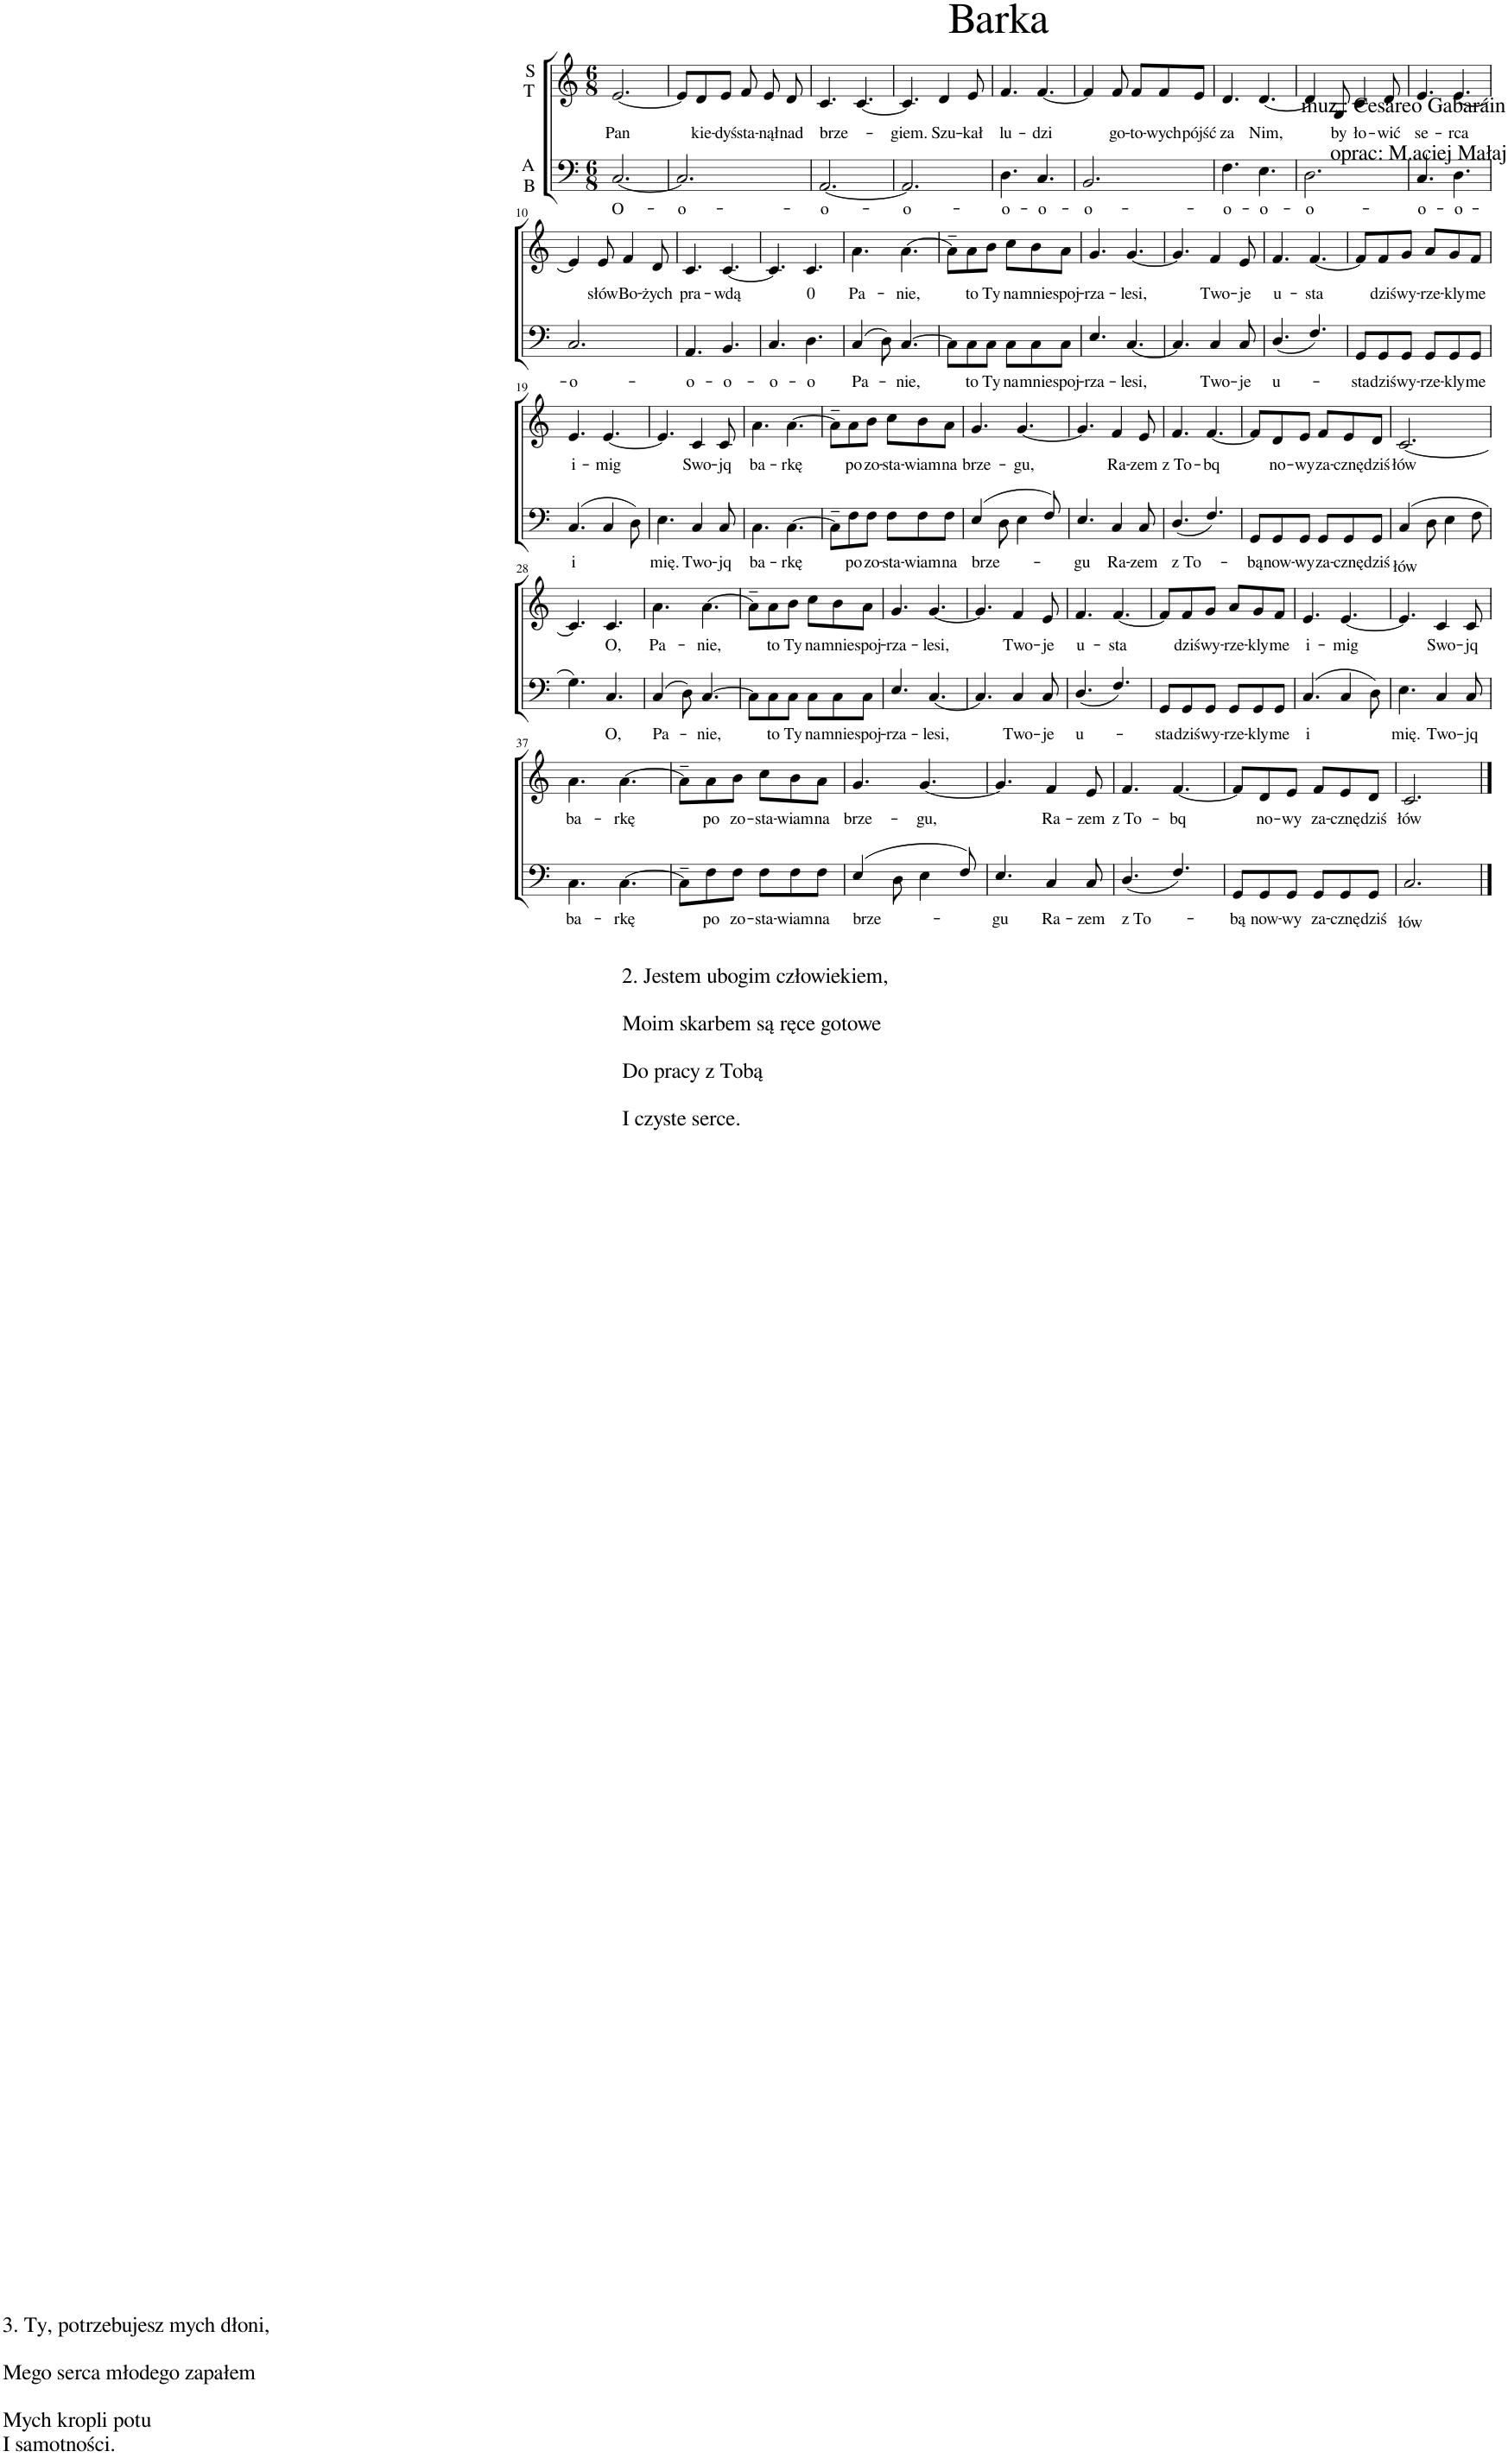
**kern	**text	**kern	**text
*part2	*part2	*part1	*part1
*staff2	*staff2	*staff1	*staff1
*I"A B	*	*I"S T	*
*clefF4	*	*clefG2	*
*k[]	*	*k[]	*
*M6/8	*	*M6/8	*
=1	=1	=1	=1
!	!LO:LY:b	!	!LO:LY:b
[2.C/	O-	[2.e/	Pan
=2	=2	=2	=2
!	!LO:LY:b	!	!
2.C/]	-o-	8e/L]	.
!	!	!	!LO:LY:b
.	.	8d/	kie-
!	!	!	!LO:LY:b
.	.	8e/J	-dyś
!	!	!	!LO:LY:b
.	.	8f/	sta-
!	!	!	!LO:LY:b
.	.	8e/	-nął
!	!	!	!LO:LY:b
.	.	8d/	nad
=3	=3	=3	=3
!	!LO:LY:b	!	!LO:LY:b
[2.AA/	-o-	4.c/	brze-
.	.	[4.c/	.
=4	=4	=4	=4
!	!LO:LY:b	!	!LO:LY:b
2.AA/]	-o-	4.c/]	-giem.
!	!	!	!LO:LY:b
.	.	4d/	Szu-
!	!	!	!LO:LY:b
.	.	8e/	-kał
=5	=5	=5	=5
!	!LO:LY:b	!	!LO:LY:b
4.D\	-o-	4.f/	lu-
!	!LO:LY:b	!	!LO:LY:b
4.C/	-o-	[4.f/	-dzi
=6	=6	=6	=6
!	!LO:LY:b	!	!
2.BB/	-o-	4f/]	.
!	!	!	!LO:LY:b
.	.	8f/	go-
!	!	!	!LO:LY:b
.	.	8f/L	-to-
!	!	!	!LO:LY:b
.	.	8f/	-wych
!	!	!	!LO:LY:b
.	.	8e/J	pójść
=7	=7	=7	=7
!	!LO:LY:b	!	!LO:LY:b
4.F\	-o-	4.d/	za
!	!LO:LY:b	!	!LO:LY:b
4.E\	-o-	[4.d/	Nim,
=8	=8	=8	=8
!	!LO:LY:b	!	!
2.D\	-o-	4d/]	.
!	!	!	!LO:LY:b
.	.	8G/	by
!	!	!	!LO:LY:b
.	.	4c/	ło-
!	!	!	!LO:LY:b
.	.	8d/	-wić
=9	=9	=9	=9
!	!LO:LY:b	!	!LO:LY:b
4.C/	-o-	4.e/	se-
!	!LO:LY:b	!	!LO:LY:b
4.D\	-o-	[4.e/	-rca
!!LO:LB:g=z
=10	=10	=10	=10
!	!LO:LY:b	!	!
2.C/	-o-	4e/]	.
!	!	!	!LO:LY:b
.	.	8e/	słów
!	!	!	!LO:LY:b
.	.	4f/	Bo-
!	!	!	!LO:LY:b
.	.	8d/	-żych
=11	=11	=11	=11
!	!LO:LY:b	!	!LO:LY:b
4.AA/	-o-	4.c/	pra-
!	!LO:LY:b	!	!LO:LY:b
4.BB/	-o-	[4.c/	-wdą
=12	=12	=12	=12
!	!LO:LY:b	!	!
4.C/	-o-	4.c/]	.
!	!LO:LY:b	!	!LO:LY:b
4.D\	-o	4.c/	0
=13	=13	=13	=13
!	!LO:LY:b	!	!LO:LY:b
(4C/	Pa-	4.a\	Pa-
8D\)	.	.	.
!	!LO:LY:b	!	!LO:LY:b
[4.C/	-nie,	[4.a\	-nie,
=14	=14	=14	=14
8C\L]	.	8a~\L]	.
!	!LO:LY:b	!	!LO:LY:b
8C\	to	8a\	to
!	!LO:LY:b	!	!LO:LY:b
8C\J	Ty	8b\J	Ty
!	!LO:LY:b	!	!LO:LY:b
8C\L	na	8cc\L	na
!	!LO:LY:b	!	!LO:LY:b
8C\	mnie	8b\	mnie
!	!LO:LY:b	!	!LO:LY:b
8C\J	spoj-	8a\J	spoj-
=15	=15	=15	=15
!	!LO:LY:b	!	!LO:LY:b
4.E/	-rza-	4.g/	-rza-
!	!LO:LY:b	!	!LO:LY:b
[<4.C/	-lesi,	[4.g/	-lesi,
=16	=16	=16	=16
4.C/]	.	4.g/]	.
!	!LO:LY:b	!	!LO:LY:b
4C/	Two-	4f/	Two-
!	!LO:LY:b	!	!LO:LY:b
8C/	-je	8e/	-je
=17	=17	=17	=17
!	!LO:LY:b	!	!LO:LY:b
(4.D/	u-	4.f/	u-
!	!	!	!LO:LY:b
4.F/)	.	[4.f/	-sta
=18	=18	=18	=18
!	!LO:LY:b	!	!
8GG/L	-sta	8f/L]	.
!	!LO:LY:b	!	!LO:LY:b
8GG/	dziś	8f/	dziś
!	!LO:LY:b	!	!LO:LY:b
8GG/J	wy-	8g/J	wy-
!	!LO:LY:b	!	!LO:LY:b
8GG/L	-rze-	8a/L	-rze-
!	!LO:LY:b	!	!LO:LY:b
8GG/	-kly	8g/	-kly
!	!LO:LY:b	!	!LO:LY:b
8GG/J	me	8f/J	me
!!LO:LB:g=z
=19	=19	=19	=19
!	!LO:LY:b	!	!LO:LY:b
(4.C/	i	4.e/	i-
!	!	!	!LO:LY:b
4C/	.	[4.e/	-mig
8D\)	.	.	.
=20	=20	=20	=20
!	!LO:LY:b	!	!
4.E\	mię.	4.e/]	.
!	!LO:LY:b	!	!LO:LY:b
4C/	Two-	4c/	Swo-
!	!LO:LY:b	!	!LO:LY:b
8C/	-jq	8c/	-jq
=21	=21	=21	=21
!	!LO:LY:b	!	!LO:LY:b
4.C\	ba-	4.a\	ba-
!	!LO:LY:b	!	!LO:LY:b
[4.C\	-rkę	[4.a\	-rkę
=22	=22	=22	=22
8C~\L]	.	8a~\L]	.
!	!LO:LY:b	!	!LO:LY:b
8F\	po	8a\	po
!	!LO:LY:b	!	!LO:LY:b
8F\J	zo-	8b\J	zo-
!	!LO:LY:b	!	!LO:LY:b
8F\L	-sta-	8cc\L	-sta-
!	!LO:LY:b	!	!LO:LY:b
8F\	-wiam	8b\	-wiam
!	!LO:LY:b	!	!LO:LY:b
8F\J	na	8a\J	na
=23	=23	=23	=23
!	!LO:LY:b	!	!LO:LY:b
(4E/	brze-	4.g/	brze-
8D\	.	.	.
!	!	!	!LO:LY:b
4E\	.	[4.g/	-gu,
8F/)	.	.	.
=24	=24	=24	=24
!	!LO:LY:b	!	!
4.E/	-gu	4.g/]	.
!	!LO:LY:b	!	!LO:LY:b
4C/	Ra-	4f/	Ra-
!	!LO:LY:b	!	!LO:LY:b
8C/	-zem	8e/	-zem
=25	=25	=25	=25
!	!LO:LY:b	!	!LO:LY:b
(4.D/	z To-	4.f/	z To-
!	!	!	!LO:LY:b
4.F/)	.	[4.f/	-bq
=26	=26	=26	=26
!	!LO:LY:b	!	!
8GG/L	-bą	8f/L]	.
!	!LO:LY:b	!	!LO:LY:b
8GG/	now-	8d/	no-
!	!LO:LY:b	!	!LO:LY:b
8GG/J	-wy	8e/J	-wy
!	!LO:LY:b	!	!LO:LY:b
8GG/L	za-	8f/L	za-
!	!LO:LY:b	!	!LO:LY:b
8GG/	-cznę	8e/	-cznę
!	!LO:LY:b	!	!LO:LY:b
8GG/J	dziś	8d/J	dziś
=27	=27	=27	=27
!	!LO:LY:b	!	!LO:LY:b
(4C/	łów	[2.c/	łów
8D\	.	.	.
4E\	.	.	.
8F\	.	.	.
!!LO:LB:g=z
=28	=28	=28	=28
4.G\)	.	4.c/]	.
!	!LO:LY:b	!	!LO:LY:b
4.C/	O,	4.c/	O,
=29	=29	=29	=29
!	!LO:LY:b	!	!LO:LY:b
(4C/	Pa-	4.a\	Pa-
8D\)	.	.	.
!	!LO:LY:b	!	!LO:LY:b
[4.C/	-nie,	[4.a\	-nie,
=30	=30	=30	=30
8C\L]	.	8a~\L]	.
!	!LO:LY:b	!	!LO:LY:b
8C\	to	8a\	to
!	!LO:LY:b	!	!LO:LY:b
8C\J	Ty	8b\J	Ty
!	!LO:LY:b	!	!LO:LY:b
8C\L	na	8cc\L	na
!	!LO:LY:b	!	!LO:LY:b
8C\	mnie	8b\	mnie
!	!LO:LY:b	!	!LO:LY:b
8C\J	spoj-	8a\J	spoj-
=31	=31	=31	=31
!	!LO:LY:b	!	!LO:LY:b
4.E/	-rza-	4.g/	-rza-
!	!LO:LY:b	!	!LO:LY:b
[<4.C/	-lesi,	[4.g/	-lesi,
=32	=32	=32	=32
4.C/]	.	4.g/]	.
!	!LO:LY:b	!	!LO:LY:b
4C/	Two-	4f/	Two-
!	!LO:LY:b	!	!LO:LY:b
8C/	-je	8e/	-je
=33	=33	=33	=33
!	!LO:LY:b	!	!LO:LY:b
(4.D/	u-	4.f/	u-
!	!	!	!LO:LY:b
4.F/)	.	[4.f/	-sta
=34	=34	=34	=34
!	!LO:LY:b	!	!
8GG/L	-sta	8f/L]	.
!	!LO:LY:b	!	!LO:LY:b
8GG/	dziś	8f/	dziś
!	!LO:LY:b	!	!LO:LY:b
8GG/J	wy-	8g/J	wy-
!	!LO:LY:b	!	!LO:LY:b
8GG/L	-rze-	8a/L	-rze-
!	!LO:LY:b	!	!LO:LY:b
8GG/	-kly	8g/	-kly
!	!LO:LY:b	!	!LO:LY:b
8GG/J	me	8f/J	me
=35	=35	=35	=35
!	!LO:LY:b	!	!LO:LY:b
(4.C/	i	4.e/	i-
!	!	!	!LO:LY:b
4C/	.	[4.e/	-mig
8D\)	.	.	.
=36	=36	=36	=36
!	!LO:LY:b	!	!
4.E\	mię.	4.e/]	.
!	!LO:LY:b	!	!LO:LY:b
4C/	Two-	4c/	Swo-
!	!LO:LY:b	!	!LO:LY:b
8C/	-jq	8c/	-jq
!!LO:LB:g=z
=37	=37	=37	=37
!LO:TX:b:t=3. Ty, potrzebujesz mych dłoni,	!	!	!
!LO:TX:b:t=Mego serca młodego zapałem	!	!	!
!LO:TX:b:t=Mych kropli potu	!	!	!
!LO:TX:b:t=I samotności.	!	!	!
!LO:TX:b:t=2. Jestem ubogim człowiekiem,	!	!	!
!LO:TX:b:t=Moim skarbem są ręce gotowe	!	!	!
!LO:TX:b:t=Do pracy z Tobą	!	!	!
!LO:TX:b:t=I czyste serce.	!	!	!
!	!LO:LY:b	!	!LO:LY:b
4.C\	ba-	4.a\	ba-
!	!LO:LY:b	!	!LO:LY:b
[4.C\	-rkę	[4.a\	-rkę
=38	=38	=38	=38
8C~\L]	.	8a~\L]	.
!	!LO:LY:b	!	!LO:LY:b
8F\	po	8a\	po
!	!LO:LY:b	!	!LO:LY:b
8F\J	zo-	8b\J	zo-
!	!LO:LY:b	!	!LO:LY:b
8F\L	-sta-	8cc\L	-sta-
!	!LO:LY:b	!	!LO:LY:b
8F\	-wiam	8b\	-wiam
!	!LO:LY:b	!	!LO:LY:b
8F\J	na	8a\J	na
=39	=39	=39	=39
!	!LO:LY:b	!	!LO:LY:b
(4E/	brze-	4.g/	brze-
8D\	.	.	.
!	!	!	!LO:LY:b
4E\	.	[4.g/	-gu,
8F/)	.	.	.
=40	=40	=40	=40
!	!LO:LY:b	!	!
4.E/	-gu	4.g/]	.
!	!LO:LY:b	!	!LO:LY:b
4C/	Ra-	4f/	Ra-
!	!LO:LY:b	!	!LO:LY:b
8C/	-zem	8e/	-zem
=41	=41	=41	=41
!	!LO:LY:b	!	!LO:LY:b
(4.D/	z To-	4.f/	z To-
!	!	!	!LO:LY:b
4.F/)	.	[4.f/	-bq
=42	=42	=42	=42
!	!LO:LY:b	!	!
8GG/L	-bą	8f/L]	.
!	!LO:LY:b	!	!LO:LY:b
8GG/	now-	8d/	no-
!	!LO:LY:b	!	!LO:LY:b
8GG/J	-wy	8e/J	-wy
!	!LO:LY:b	!	!LO:LY:b
8GG/L	za-	8f/L	za-
!	!LO:LY:b	!	!LO:LY:b
8GG/	-cznę	8e/	-cznę
!	!LO:LY:b	!	!LO:LY:b
8GG/J	dziś	8d/J	dziś
=43	=43	=43	=43
!	!LO:LY:b	!	!LO:LY:b
2.C/	łów	2.c/	łów
==	==	==	==
*-	*-	*-	*-
